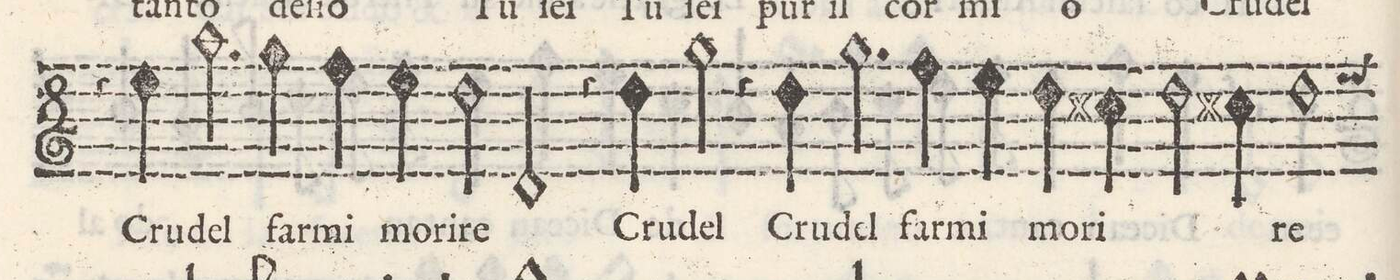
**kern	**text
*I"QVINTO	*
*clefG2	*
*k[]	*
*met(C|)	*
*M2/1	*
4r	.
4ee\	Cru-
2.aa\	-del
=11-	=11-
4gg\	far-
4ff\	-mi
4ee\	mo-
2dd\	-ri-
2d/	-re
=12-	=12-
4r	.
4dd\	Cru-
2gg\	-del
4r	.
4dd\	Cru-
2.gg\	-del
=13-	=13-
4ff\	far-
4ee\	-mi
4dd\	mo-
4cc#X\	-ri-
2dd\	.
4cc#X\	.
=14-	=14-
1dd	-re
*custos:ee	*
*-	*-
